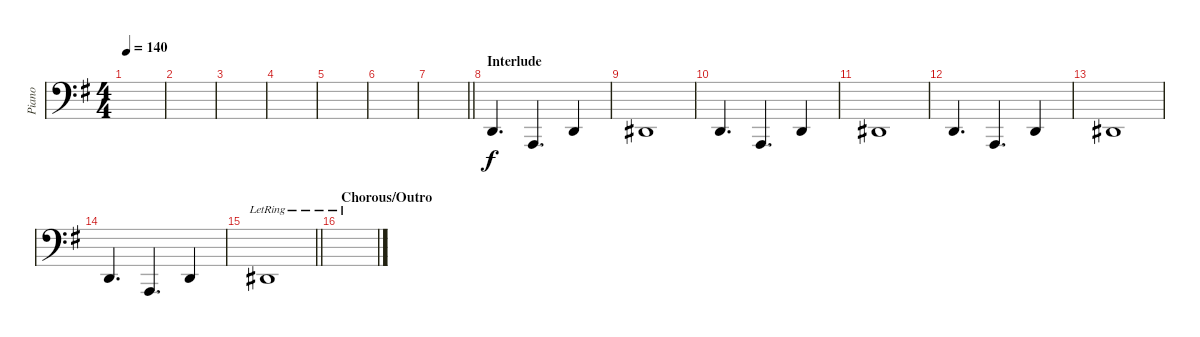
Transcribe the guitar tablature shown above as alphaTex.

\track ("Piano" "Piano") {instrument acousticgrandpiano}
\staff {score}
\tuning (G2 D2 A1 E1) {hide}
\ts (4 4)
\tempo 140
\clef f4
\ks g
|
|
|
|
|
|
\barLineRight lightlight
|
\section ("" "Interlude")
0.2.4{d} 0.3.4{d} 0.2.4 |
1.2.1 |
0.2.4{d} 0.3.4{d} 0.2.4 |
1.2.1 |
0.2.4{d} 0.3.4{d} 0.2.4 |
1.2.1 |
0.2.4{d} 0.3.4{d} 0.2.4 |
\barLineRight lightlight
1.2{lr}.1 |
\section ("" "Chorous/Outro")
